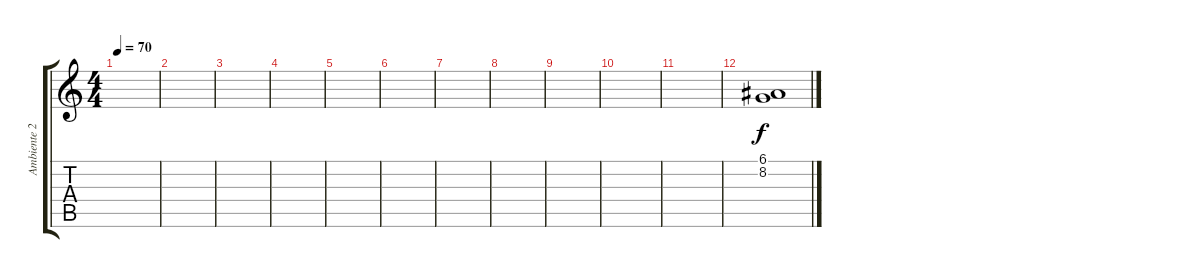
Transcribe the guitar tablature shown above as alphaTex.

\track ("Ambiente 2" "Ambiente 2") {instrument lead2sawtooth}
\staff {score tabs}
\tuning (E4 B3 G3 D3 A2 E2) {hide}
\ts (4 4)
\tempo 70
\clef g2
\ks c
|
|
|
|
|
|
|
|
|
|
|
(6.1 8.2).1
